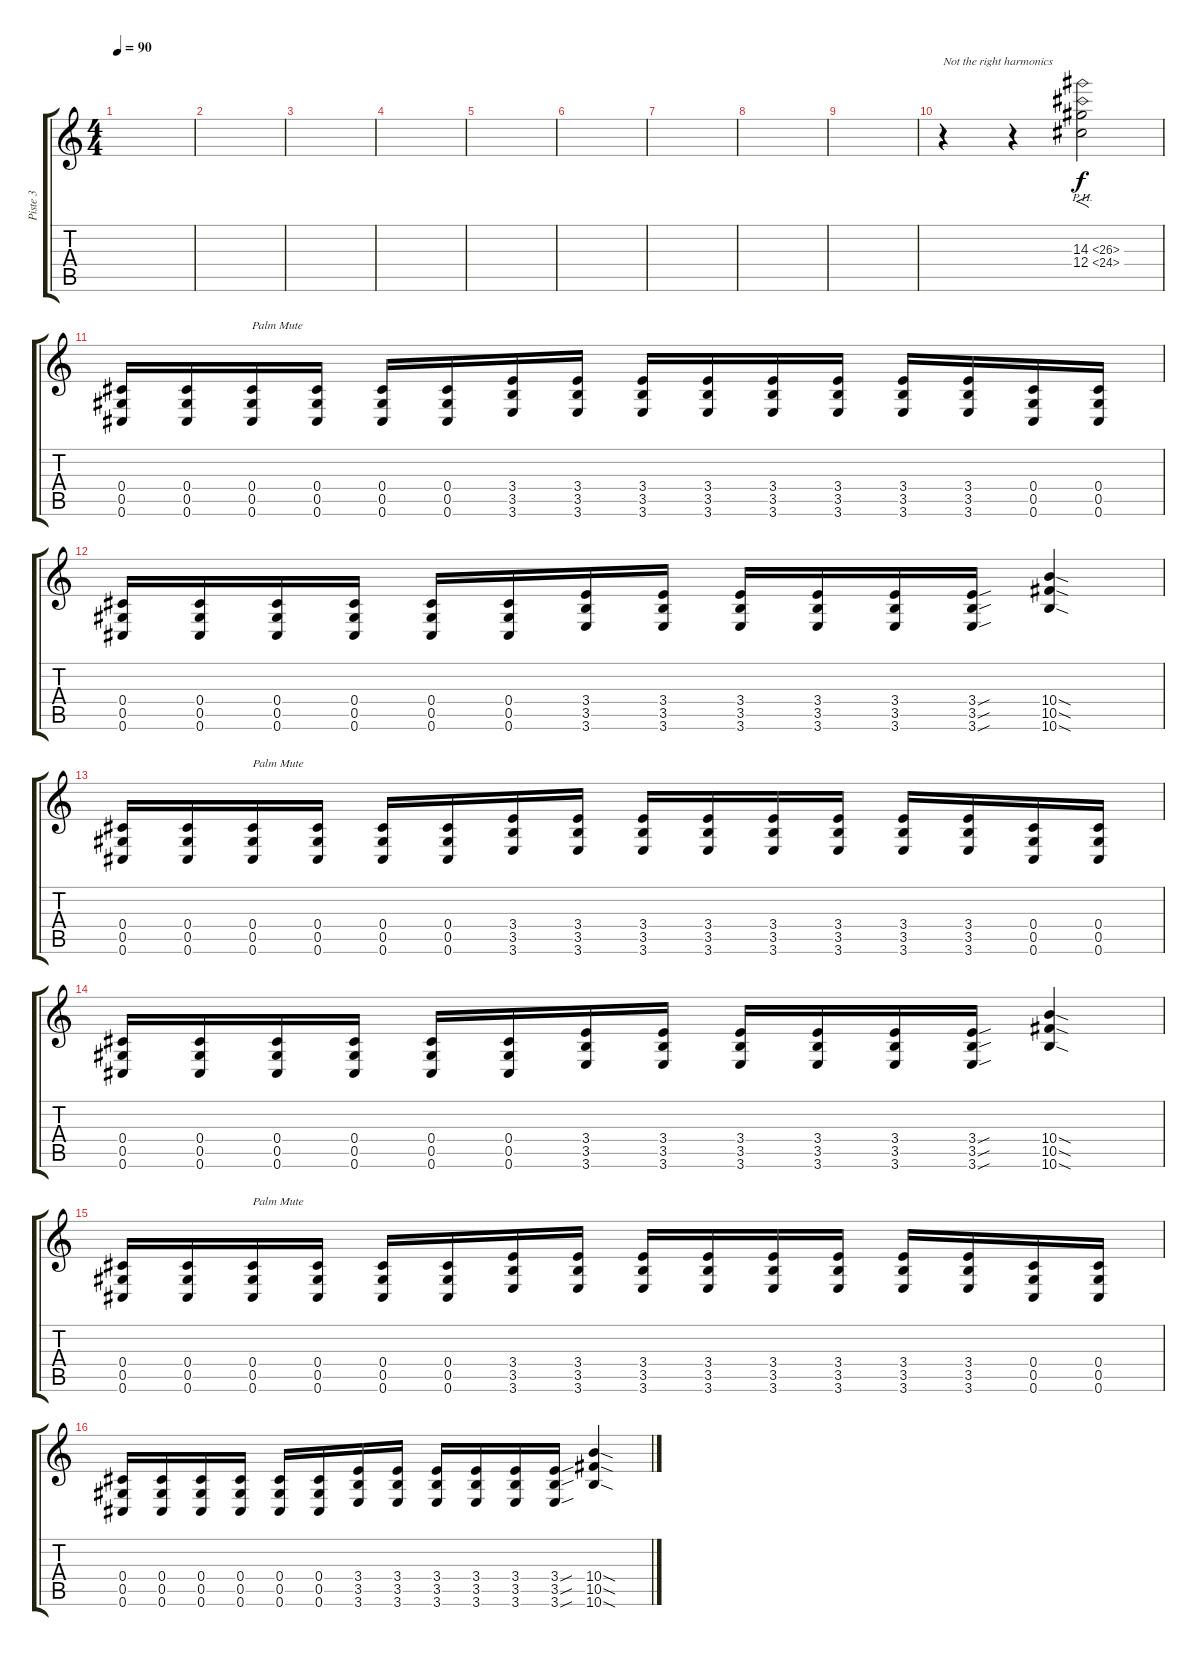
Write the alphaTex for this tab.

\track ("Piste 3" "Piste 3") {instrument distortionguitar}
\staff {score tabs}
\tuning (Eb4 Bb3 Gb3 Db3 Ab2 Db2) {hide}
\ts (4 4)
\tempo 90
\clef g2
\ks c
|
|
|
|
|
|
|
|
|
r.4{txt "Not the right harmonics"} r.4 (14.3{ph 12} 12.4{ph 12}).2{f} |
(0.4 0.5 0.6).16 (0.4 0.5 0.6).16 (0.4 0.5 0.6).16{txt "Palm Mute"} (0.4 0.5 0.6).16 (0.4 0.5 0.6).16 (0.4 0.5 0.6).16 (3.4 3.5 3.6).16 (3.4 3.5 3.6).16 (3.4 3.5 3.6).16 (3.4 3.5 3.6).16 (3.4 3.5 3.6).16 (3.4 3.5 3.6).16 (3.4 3.5 3.6).16 (3.4 3.5 3.6).16 (0.4 0.5 0.6).16 (0.4 0.5 0.6).16 |
(0.4 0.5 0.6).16 (0.4 0.5 0.6).16 (0.4 0.5 0.6).16 (0.4 0.5 0.6).16 (0.4 0.5 0.6).16 (0.4 0.5 0.6).16 (3.4 3.5 3.6).16 (3.4 3.5 3.6).16 (3.4 3.5 3.6).16 (3.4 3.5 3.6).16 (3.4 3.5 3.6).16 (3.4{sou} 3.5{sou} 3.6{sou}).16 (10.4{sod} 10.5{sod} 10.6{sod}).4 |
(0.4 0.5 0.6).16 (0.4 0.5 0.6).16 (0.4 0.5 0.6).16{txt "Palm Mute"} (0.4 0.5 0.6).16 (0.4 0.5 0.6).16 (0.4 0.5 0.6).16 (3.4 3.5 3.6).16 (3.4 3.5 3.6).16 (3.4 3.5 3.6).16 (3.4 3.5 3.6).16 (3.4 3.5 3.6).16 (3.4 3.5 3.6).16 (3.4 3.5 3.6).16 (3.4 3.5 3.6).16 (0.4 0.5 0.6).16 (0.4 0.5 0.6).16 |
(0.4 0.5 0.6).16 (0.4 0.5 0.6).16 (0.4 0.5 0.6).16 (0.4 0.5 0.6).16 (0.4 0.5 0.6).16 (0.4 0.5 0.6).16 (3.4 3.5 3.6).16 (3.4 3.5 3.6).16 (3.4 3.5 3.6).16 (3.4 3.5 3.6).16 (3.4 3.5 3.6).16 (3.4{sou} 3.5{sou} 3.6{sou}).16 (10.4{sod} 10.5{sod} 10.6{sod}).4 |
(0.4 0.5 0.6).16 (0.4 0.5 0.6).16 (0.4 0.5 0.6).16{txt "Palm Mute"} (0.4 0.5 0.6).16 (0.4 0.5 0.6).16 (0.4 0.5 0.6).16 (3.4 3.5 3.6).16 (3.4 3.5 3.6).16 (3.4 3.5 3.6).16 (3.4 3.5 3.6).16 (3.4 3.5 3.6).16 (3.4 3.5 3.6).16 (3.4 3.5 3.6).16 (3.4 3.5 3.6).16 (0.4 0.5 0.6).16 (0.4 0.5 0.6).16 |
(0.4 0.5 0.6).16 (0.4 0.5 0.6).16 (0.4 0.5 0.6).16 (0.4 0.5 0.6).16 (0.4 0.5 0.6).16 (0.4 0.5 0.6).16 (3.4 3.5 3.6).16 (3.4 3.5 3.6).16 (3.4 3.5 3.6).16 (3.4 3.5 3.6).16 (3.4 3.5 3.6).16 (3.4{sou} 3.5{sou} 3.6{sou}).16 (10.4{sod} 10.5{sod} 10.6{sod}).4
